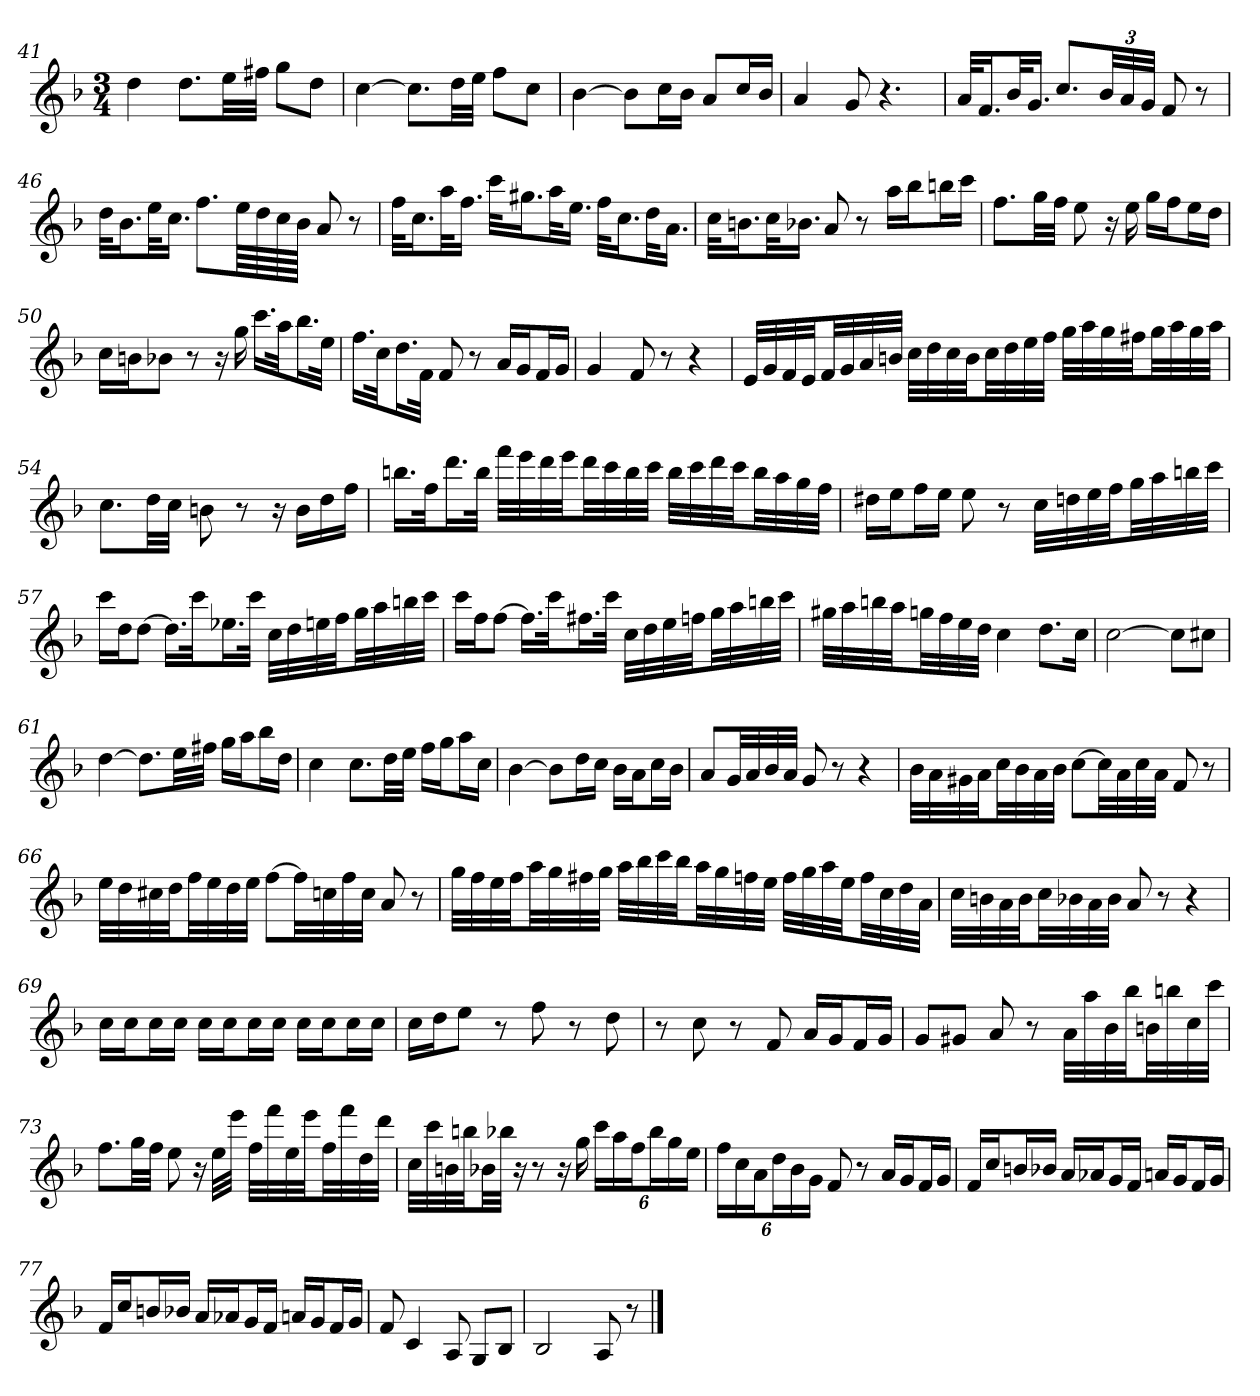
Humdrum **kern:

**kern
*part1
*staff1
*clefG2
*k[b-]
*F:
*M3/4
=41
4dd
8.dd\L
32ee\LL
32ff#X\JJJ
8gg\L
8dd\J
=42
[4cc
8.cc\L]
32dd\LL
32ee\JJJ
8ff\L
8cc\J
=43
[4b-
8b-\L]
16cc\L
16b-\JJ
8a/L
16cc/L
16b-/JJ
=44
4a
8g
4.r
=45
32a/KLL
16.f/J
32b-/KL
16.g/JJ
8.cc/L
48b-/LL
48a/
48g/JJJ
8f
8r
=46
32dd\KLL
16.b-\J
32ee\KL
16.cc\JJ
8.ff\L
64ee\LLL
64dd\
64cc\
64b-\JJJJ
8a
8r
=47
32ff\KLL
16.cc\J
32aa\KL
16.ff\JJ
32ccc\KLL
16.gg#X\J
32aa\KL
16.ee\JJ
32ff\KLL
16.cc\J
32dd\KL
16.a\JJ
=48
32cc\KLL
16.bn\J
32cc\KL
16.b-X\JJ
8a
8r
16aa\LL
16bb-\J
16bbn\L
16ccc\JJ
=49
8.ff\L
32gg\LL
32ff\JJJ
8ee
16r
16ee
16gg\LL
16ff\J
16ee\L
16dd\JJ
=50
16cc\LL
16bn\J
8b-X\J
8r
16r
16gg
16.ccc\LL
32aa\Jk
16.bb-\L
32ee\JJk
=51
16.ff\LL
32cc\Jk
16.dd\L
32f\JJk
8f
8r
16a/LL
16g/J
16f/L
16g/JJ
=52
4g
8f
8r
4r
=53
32e/LLL
32g/
32f/
32e/JJ
32f/LL
32g/
32a/
32bn/JJJ
32cc\LLL
32dd\
32cc\
32b\JJ
32cc\LL
32dd\
32ee\
32ff\JJJ
32gg\LLL
32aa\
32gg\
32ff#X\JJ
32gg\LL
32aa\
32gg\
32aa\JJJ
=54
8.cc\L
32dd\LL
32cc\JJJ
8bn
8r
16r
16b\LL
16dd\
16ff\JJ
=55
16.bbn\LL
32ff\Jk
16.ddd\L
32bb\JJk
32fff\LLL
32eee\
32ddd\
32eee\JJ
32ddd\LL
32ccc\
32bb\
32ccc\JJJ
32bb\LLL
32ccc\
32ddd\
32ccc\JJ
32bb\LL
32aa\
32gg\
32ff\JJJ
=56
16dd#X\LL
16ee\J
16ff\L
16ee\JJ
8ee
8r
32cc\LLL
32ddn\
32ee\
32ff\JJ
32gg\LL
32aa\
32bbn\
32ccc\JJJ
=57
16ccc\LL
16dd\J
[8dd\J
16.dd\LL]
32ccc\Jk
16.ee-X\L
32ccc\JJk
32cc\LLL
32dd\
32een\
32ff\JJ
32gg\LL
32aa\
32bbn\
32ccc\JJJ
=58
16ccc\LL
16ff\J
[8ff\J
16.ff\LL]
32ccc\Jk
16.ff#X\L
32ccc\JJk
32cc\LLL
32dd\
32ee\
32ffn\JJ
32gg\LL
32aa\
32bbn\
32ccc\JJJ
=59
32gg#X\LLL
32aa\
32bbn\
32aa\JJ
32ggn\LL
32ff\
32ee\
32dd\JJJ
4cc
8.dd\L
16cc\Jk
=60
[2cc
8cc\L]
8cc#X\J
=61
[4dd
8.dd\L]
32ee\LL
32ff#X\JJJ
16gg\LL
16aa\J
16bb-\L
16dd\JJ
=62
4cc
8.cc\L
32dd\LL
32ee\JJJ
16ff\LL
16gg\J
16aa\L
16cc\JJ
=63
[4b-
8b-\L]
16dd\L
16cc\JJ
16b-\LL
16a\J
16cc\L
16b-\JJ
=64
8a/L
32g/LL
32a/
32b-/
32a/JJJ
8g
8r
4r
=65
32b-\LLL
32a\
32g#X\
32a\JJ
32cc\LL
32b-\
32a\
32b-\JJJ
[8cc\L
32cc\LL]
32a\
32cc\
32a\JJJ
8f
8r
=66
32ee\LLL
32dd\
32cc#X\
32dd\JJ
32ff\LL
32ee\
32dd\
32ee\JJJ
[8ff\L
32ff\LL]
32ccn\
32ff\
32cc\JJJ
8a
8r
=67
32gg\LLL
32ff\
32ee\
32ff\JJ
32aa\LL
32gg\
32ff#X\
32gg\JJJ
32aa\LLL
32bb-\
32ccc\
32bb-\JJ
32aa\LL
32gg\
32ffn\
32ee\JJJ
32ff\LLL
32gg\
32aa\
32ee\JJ
32ff\LL
32cc\
32dd\
32a\JJJ
=68
32cc\LLL
32bn\
32a\
32b\JJ
32cc\LL
32b-X\
32a\
32b-\JJJ
8a
8r
4r
=69
16cc\LL
16cc\J
16cc\L
16cc\JJ
16cc\LL
16cc\J
16cc\L
16cc\JJ
16cc\LL
16cc\J
16cc\L
16cc\JJ
=70
16cc\LL
16dd\J
8ee\J
8r
8ff
8r
8dd
=71
8r
8cc
8r
8f
16a/LL
16g/J
16f/L
16g/JJ
=72
8g/L
8g#X/J
8a
8r
32a\LLL
32aa\
32b-\
32bb-\JJ
32bn\LL
32bbn\
32cc\
32ccc\JJJ
=73
8.ff\L
32gg\LL
32ff\JJJ
8ee
16r
32ee\LLL
32eee\JJJ
32ff\LLL
32fff\
32ee\
32eee\JJ
32ff\LL
32fff\
32dd\
32ddd\JJJ
=74
32cc\LLL
32ccc\
32bn\
32bbn\JJ
32b-X\LL
32bb-X\JJJ
16r
8r
16r
16gg
24ccc\LL
24aa\
24ff\J
24bb-\L
24gg\
24ee\JJ
=75
24ff\LL
24cc\
24a\J
24dd\L
24b-\
24g\JJ
8f
8r
16a/LL
16g/J
16f/L
16g/JJ
=76
16f/LL
16cc/J
16bn/L
16b-X/JJ
16a/LL
16a-X/J
16g/L
16f/JJ
16an/LL
16g/J
16f/L
16g/JJ
=77
16f/LL
16cc/J
16bn/L
16b-X/JJ
16a/LL
16a-X/J
16g/L
16f/JJ
16an/LL
16g/J
16f/L
16g/JJ
=78
8f
4c
8A
8G/L
8B-/J
=79
2B-
8A/
8r
==
*-
